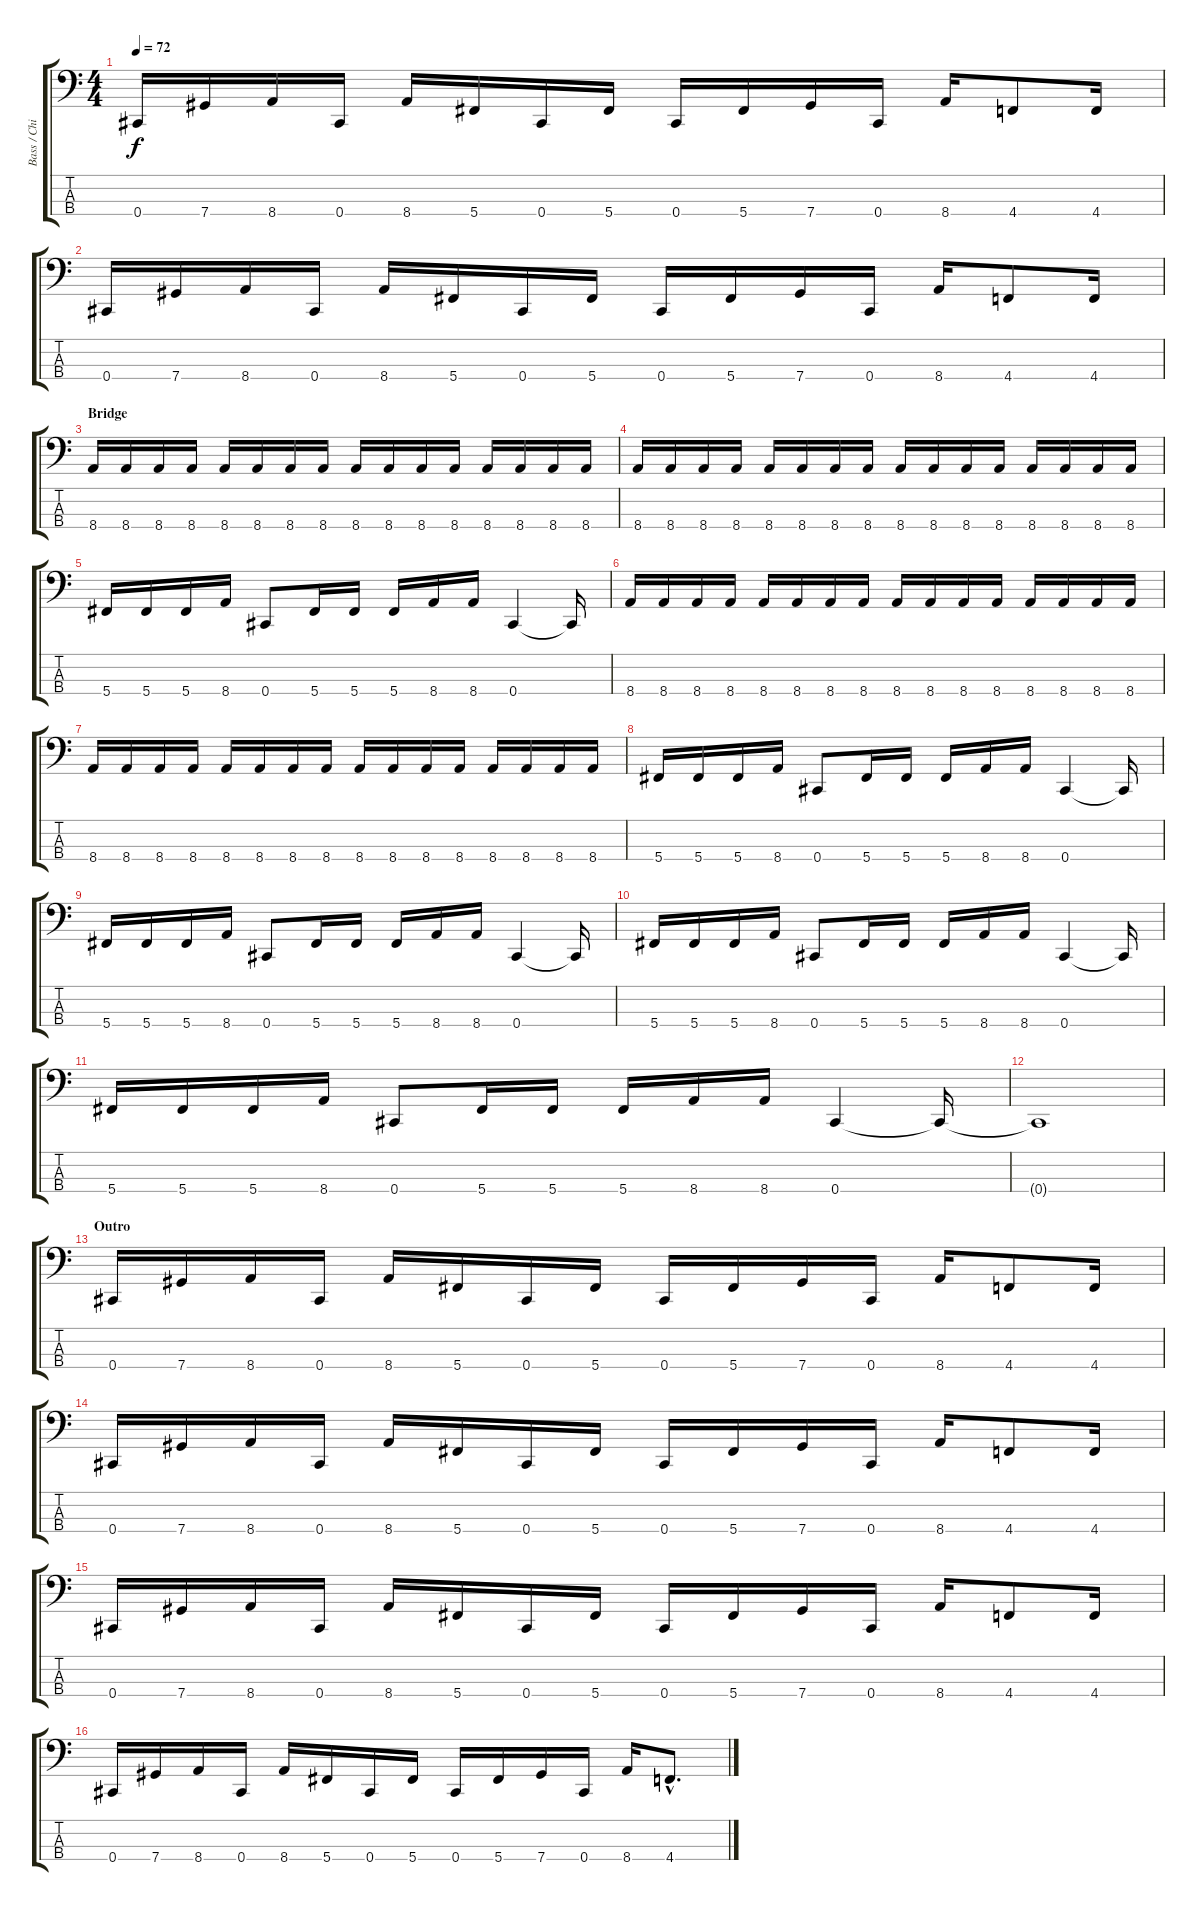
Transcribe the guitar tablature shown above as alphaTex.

\track ("Bass / Chi Cheng" "Bass / Chi") {instrument electricbassfinger}
\staff {score tabs}
\tuning (Gb2 Db2 Ab1 Db1) {hide}
\ts (4 4)
\tempo 72
\clef f4
\ks c
0.4.16{dy f} 7.4.16 8.4.16 0.4.16 8.4.16 5.4.16 0.4.16 5.4.16 0.4.16 5.4.16 7.4.16 0.4.16 8.4.16 4.4.8 4.4.16 |
0.4.16 7.4.16 8.4.16 0.4.16 8.4.16 5.4.16 0.4.16 5.4.16 0.4.16 5.4.16 7.4.16 0.4.16 8.4.16 4.4.8 4.4.16 |
\section ("" "Bridge")
8.4.16 8.4.16 8.4.16 8.4.16 8.4.16 8.4.16 8.4.16 8.4.16 8.4.16 8.4.16 8.4.16 8.4.16 8.4.16 8.4.16 8.4.16 8.4.16 |
8.4.16 8.4.16 8.4.16 8.4.16 8.4.16 8.4.16 8.4.16 8.4.16 8.4.16 8.4.16 8.4.16 8.4.16 8.4.16 8.4.16 8.4.16 8.4.16 |
5.4.16 5.4.16 5.4.16 8.4.16 0.4.8 5.4.16 5.4.16 5.4.16 8.4.16 8.4.16 0.4.4 0.4{t}.16 |
8.4.16 8.4.16 8.4.16 8.4.16 8.4.16 8.4.16 8.4.16 8.4.16 8.4.16 8.4.16 8.4.16 8.4.16 8.4.16 8.4.16 8.4.16 8.4.16 |
8.4.16 8.4.16 8.4.16 8.4.16 8.4.16 8.4.16 8.4.16 8.4.16 8.4.16 8.4.16 8.4.16 8.4.16 8.4.16 8.4.16 8.4.16 8.4.16 |
5.4.16 5.4.16 5.4.16 8.4.16 0.4.8 5.4.16 5.4.16 5.4.16 8.4.16 8.4.16 0.4.4 0.4{t}.16 |
5.4.16 5.4.16 5.4.16 8.4.16 0.4.8 5.4.16 5.4.16 5.4.16 8.4.16 8.4.16 0.4.4 0.4{t}.16 |
5.4.16 5.4.16 5.4.16 8.4.16 0.4.8 5.4.16 5.4.16 5.4.16 8.4.16 8.4.16 0.4.4 0.4{t}.16 |
5.4.16 5.4.16 5.4.16 8.4.16 0.4.8 5.4.16 5.4.16 5.4.16 8.4.16 8.4.16 0.4.4 0.4{t}.16 |
0.4{t}.1 |
\section ("" "Outro")
0.4.16 7.4.16 8.4.16 0.4.16 8.4.16 5.4.16 0.4.16 5.4.16 0.4.16 5.4.16 7.4.16 0.4.16 8.4.16 4.4.8 4.4.16 |
0.4.16 7.4.16 8.4.16 0.4.16 8.4.16 5.4.16 0.4.16 5.4.16 0.4.16 5.4.16 7.4.16 0.4.16 8.4.16 4.4.8 4.4.16 |
0.4.16 7.4.16 8.4.16 0.4.16 8.4.16 5.4.16 0.4.16 5.4.16 0.4.16 5.4.16 7.4.16 0.4.16 8.4.16 4.4.8 4.4.16 |
0.4.16 7.4.16 8.4.16 0.4.16 8.4.16 5.4.16 0.4.16 5.4.16 0.4.16 5.4.16 7.4.16 0.4.16 8.4.16 4.4{hac}.8{d}
